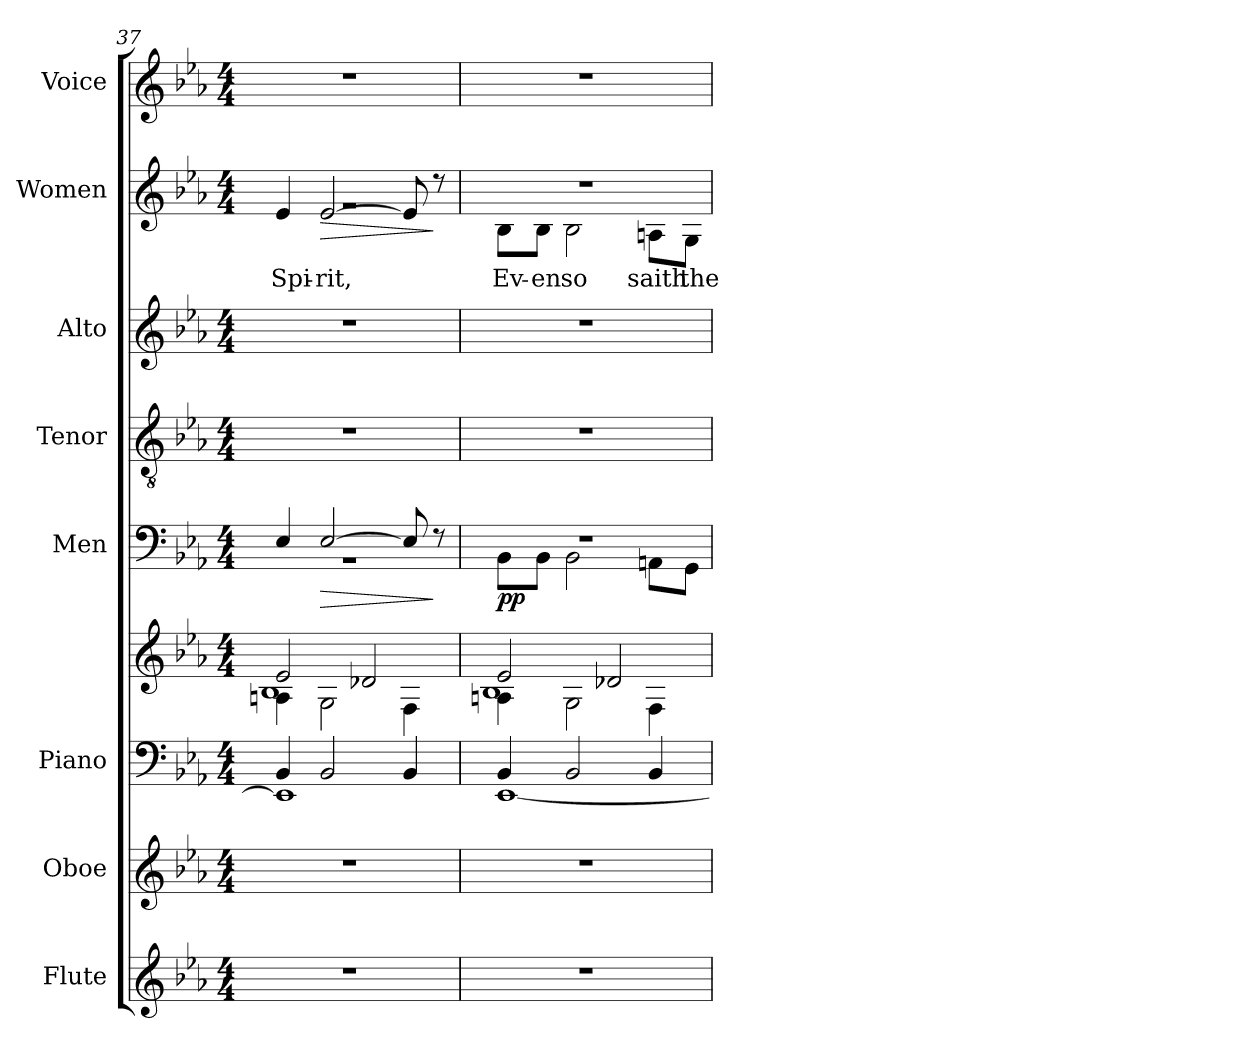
**kern	**kern	**kern	**kern	**kern	**dynam	**kern	**kern	**kern	**text	**dynam	**kern
*part8	*part7	*part6	*part6	*part5	*part5	*part4	*part3	*part2	*part2	*part2	*part1
*staff9	*staff8	*staff7	*staff6	*staff5	*staff5	*staff4	*staff3	*staff2	*staff2	*staff2	*staff1
*I"Flute	*I"Oboe	*I"Piano	*	*I"Men	*	*I"Tenor	*I"Alto	*I"Women	*	*	*I"Voice
*I'Fl	*I'Ob	*I'Pno.	*	*I'M.	*	*I'T.	*I'A.	*I'W.	*	*	*I'Vo.
*clefG2	*clefG2	*clefF4	*clefG2	*clefF4	*	*clefGv2	*clefG2	*clefG2	*	*	*clefG2
*k[b-e-a-]	*k[b-e-a-]	*k[b-e-a-]	*k[b-e-a-]	*k[b-e-a-]	*	*k[b-e-a-]	*k[b-e-a-]	*k[b-e-a-]	*	*	*k[b-e-a-]
*M4/4	*M4/4	*M4/4	*M4/4	*M4/4	*	*M4/4	*M4/4	*M4/4	*	*	*M4/4
=37	=37	=37	=37	=37	=37	=37	=37	=37	=37	=37	=37
*	*	*^	*^	*^	*	*	*	*	*	*	*
*	*	*	*	*	*^	*	*	*	*	*	*	*	*	*
!	!	!	!	!	!	!	!	!	!	!	!	!	!LO:LY:b	!	!
*	*	*	*	*	*	*	*	*	*	*	*	*^	*	*	*
1r	1r	4BB-/	1EE-]	2e-/	4An\	1B-	4E-/	1r	.	1r	1r	4e-/	1rg	Spi-	.	1r
!	!	!	!	!	!	!	!	!	!LO:HP:b	!	!	!	!	!LO:LY:b	!LO:HP:b	!
.	.	2BB-/	.	.	2G\	.	[2E-/	.	>	.	.	[2e-/	.	-rit,	>	.
.	.	.	.	2d-X/	.	.	.	.	.	.	.	.	.	.	.	.
.	.	4BB-/	.	.	4F\	.	8E-/]	.	.	.	.	8e-/]	.	.	.	.
.	.	.	.	.	.	.	8r	.	]	.	.	8r	.	.	]	.
!!LO:PB:g=z
=38	=38	=38	=38	=38	=38	=38	=38	=38	=38	=38	=38	=38	=38	=38	=38	=38
!	!	!	!	!	!	!	!	!	!LO:DY:b	!	!	!	!	!LO:LY:b	!	!
1r	1r	4BB-/	[1EE-	2e-/	4An\	1B-	1r	8BB-\L	pp	1r	1r	1r	8B-\L	Ev-	.	1r
!	!	!	!	!	!	!	!	!	!	!	!	!	!	!LO:LY:b	!	!
.	.	.	.	.	.	.	.	8BB-\J	.	.	.	.	8B-\J	-en	.	.
!	!	!	!	!	!	!	!	!	!	!	!	!	!	!LO:LY:b	!	!
.	.	2BB-/	.	.	2G\	.	.	2BB-\	.	.	.	.	2B-\	so	.	.
.	.	.	.	2d-X/	.	.	.	.	.	.	.	.	.	.	.	.
!	!	!	!	!	!	!	!	!	!	!	!	!	!	!LO:LY:b	!	!
.	.	4BB-/	.	.	4F\	.	.	8AAn\L	.	.	.	.	8An\L	saith	.	.
!	!	!	!	!	!	!	!	!	!	!	!	!	!	!LO:LY:b	!	!
.	.	.	.	.	.	.	.	8GG\J	.	.	.	.	8G\J	the	.	.
*	*	*v	*v	*	*	*	*v	*v	*	*	*	*v	*v	*	*	*
*	*	*	*v	*v	*v	*	*	*	*	*	*	*	*
=	=	=	=	=	=	=	=	=	=	=	=
*-	*-	*-	*-	*-	*-	*-	*-	*-	*-	*-	*-
